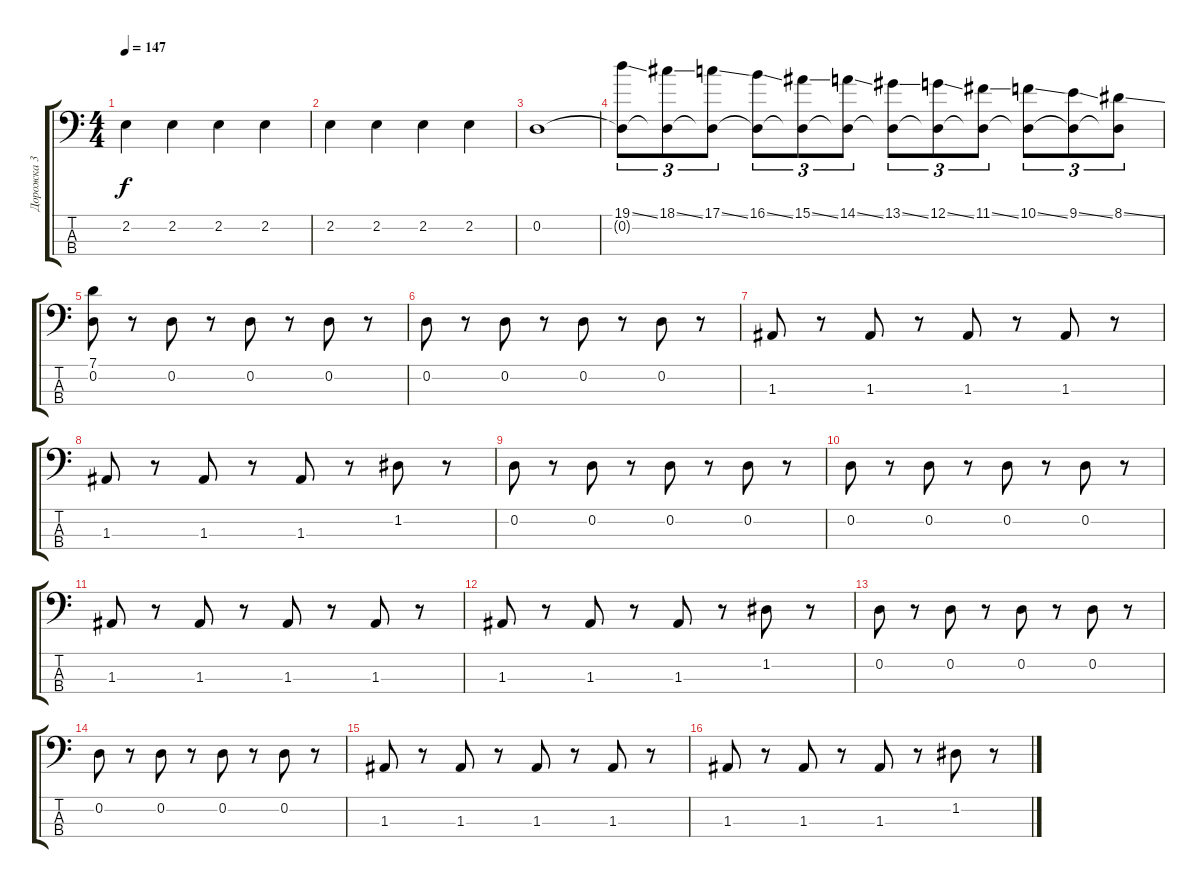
\track ("Дорожка 3" "Дорожка 3") {instrument electricbasspick}
\staff {score tabs}
\tuning (G2 D2 A1 E1) {hide}
\ts (4 4)
\tempo 147
\clef f4
\ks c
2.2.4{dy f} 2.2.4 2.2.4 2.2.4 |
2.2.4 2.2.4 2.2.4 2.2.4 |
0.2.1 |
(19.1{ss} 0.2{t}).8{tu (3 2)} (18.1{ss} 0.2{t}).8{tu (3 2)} (17.1{ss} 0.2{t}).8{tu (3 2)} (16.1{ss} 0.2{t}).8{tu (3 2)} (15.1{ss} 0.2{t}).8{tu (3 2)} (14.1{ss} 0.2{t}).8{tu (3 2)} (13.1{ss} 0.2{t}).8{tu (3 2)} (12.1{ss} 0.2{t}).8{tu (3 2)} (11.1{ss} 0.2{t}).8{tu (3 2)} (10.1{ss} 0.2{t}).8{tu (3 2)} (9.1{ss} 0.2{t}).8{tu (3 2)} (8.1{ss} 0.2{t}).8{tu (3 2)} |
(7.1 0.2).8 r.8 0.2.8 r.8 0.2.8 r.8 0.2.8 r.8 |
0.2.8 r.8 0.2.8 r.8 0.2.8 r.8 0.2.8 r.8 |
1.3.8 r.8 1.3.8 r.8 1.3.8 r.8 1.3.8 r.8 |
1.3.8 r.8 1.3.8 r.8 1.3.8 r.8 1.2.8 r.8 |
0.2.8 r.8 0.2.8 r.8 0.2.8 r.8 0.2.8 r.8 |
0.2.8 r.8 0.2.8 r.8 0.2.8 r.8 0.2.8 r.8 |
1.3.8 r.8 1.3.8 r.8 1.3.8 r.8 1.3.8 r.8 |
1.3.8 r.8 1.3.8 r.8 1.3.8 r.8 1.2.8 r.8 |
0.2.8 r.8 0.2.8 r.8 0.2.8 r.8 0.2.8 r.8 |
0.2.8 r.8 0.2.8 r.8 0.2.8 r.8 0.2.8 r.8 |
1.3.8 r.8 1.3.8 r.8 1.3.8 r.8 1.3.8 r.8 |
1.3.8 r.8 1.3.8 r.8 1.3.8 r.8 1.2.8 r.8
